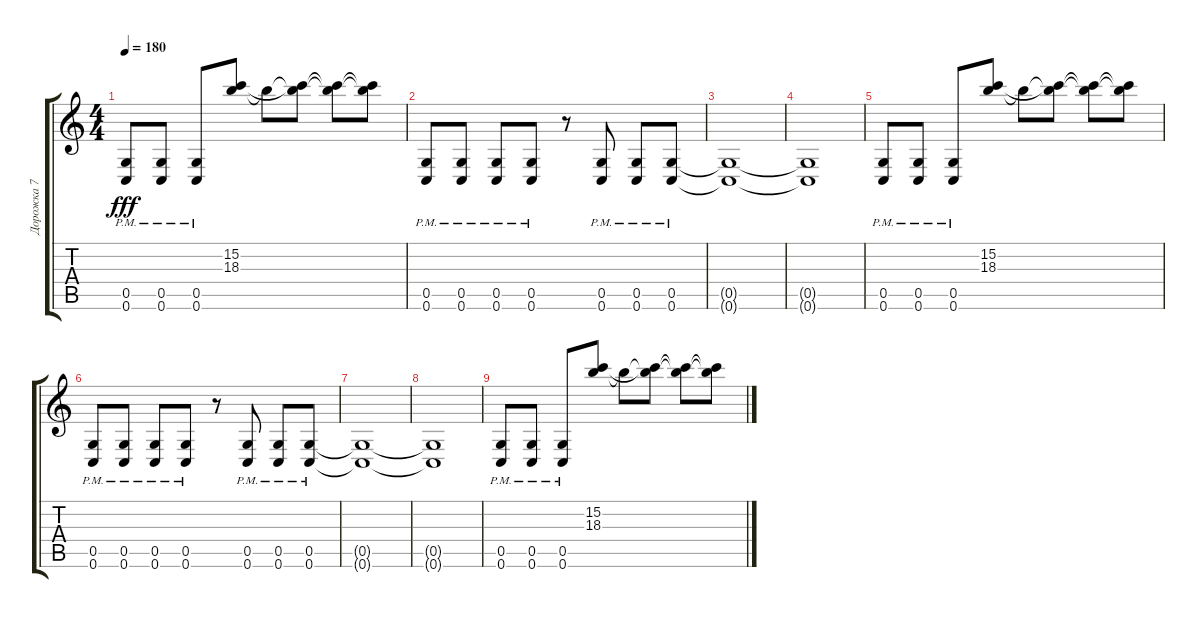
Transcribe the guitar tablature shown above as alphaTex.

\track ("Дорожка 7" "Дорожка 7") {instrument overdrivenguitar}
\staff {score tabs}
\tuning (D4 A3 F3 C3 G2 C2) {hide}
\ts (4 4)
\tempo 180
\clef g2
\ks c
(0.5{pm} 0.6{pm}).8{dy fff} (0.5{pm} 0.6{pm}).8 (0.5{pm} 0.6{pm}).8 (15.2 18.3).8 18.3{t}.8 (15.2{t} 18.3{t}).8 (15.2{t} 18.3{t}).8 (15.2{t} 18.3{t}).8 |
(0.5{pm} 0.6{pm}).8 (0.5{pm} 0.6{pm}).8 (0.5{pm} 0.6{pm}).8 (0.5{pm} 0.6{pm}).8 r.8 (0.5{pm} 0.6{pm}).8 (0.5{pm} 0.6{pm}).8 (0.5{pm} 0.6{pm}).8 |
(0.5{t} 0.6{t}).1 |
(0.5{t} 0.6{t}).1 |
(0.5{pm} 0.6{pm}).8 (0.5{pm} 0.6{pm}).8 (0.5{pm} 0.6{pm}).8 (15.2 18.3).8 18.3{t}.8 (15.2{t} 18.3{t}).8 (15.2{t} 18.3{t}).8 (15.2{t} 18.3{t}).8 |
(0.5{pm} 0.6{pm}).8 (0.5{pm} 0.6{pm}).8 (0.5{pm} 0.6{pm}).8 (0.5{pm} 0.6{pm}).8 r.8 (0.5{pm} 0.6{pm}).8 (0.5{pm} 0.6{pm}).8 (0.5{pm} 0.6{pm}).8 |
(0.5{t} 0.6{t}).1 |
(0.5{t} 0.6{t}).1 |
(0.5{pm} 0.6{pm}).8 (0.5{pm} 0.6{pm}).8 (0.5{pm} 0.6{pm}).8 (15.2 18.3).8 18.3{t}.8 (15.2{t} 18.3{t}).8 (15.2{t} 18.3{t}).8 (15.2{t} 18.3{t}).8
